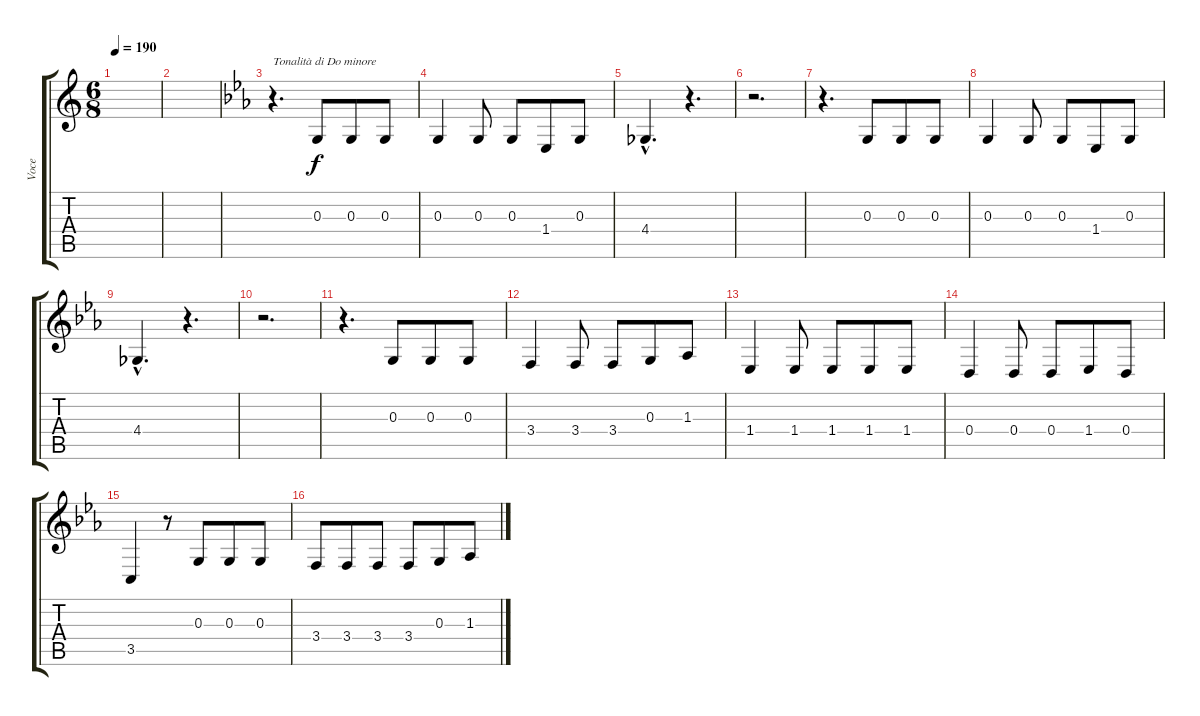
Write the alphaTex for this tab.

\track ("Voce" "Voce") {instrument reedorgan}
\staff {score tabs}
\tuning (E4 B3 G3 D3 A2 E2) {hide}
\ts (6 8)
\tempo 190
\clef g2
\ks c
|
|
\ks eb
r.4{d txt "Tonalità di Do minore"} 0.3.8 0.3.8 0.3.8 |
0.3.4 0.3.8 0.3.8 1.4.8 0.3.8 |
4.4{hac}.4{d} r.4{d} |
r.2{d} |
r.4{d} 0.3.8 0.3.8 0.3.8 |
0.3.4 0.3.8 0.3.8 1.4.8 0.3.8 |
4.4{hac}.4{d} r.4{d} |
r.2{d} |
r.4{d} 0.3.8 0.3.8 0.3.8 |
3.4.4 3.4.8 3.4.8 0.3.8 1.3.8 |
1.4.4 1.4.8 1.4.8 1.4.8 1.4.8 |
0.4.4 0.4.8 0.4.8 1.4.8 0.4.8 |
3.5.4 r.8 0.3.8 0.3.8 0.3.8 |
3.4.8 3.4.8 3.4.8 3.4.8 0.3.8 1.3.8
